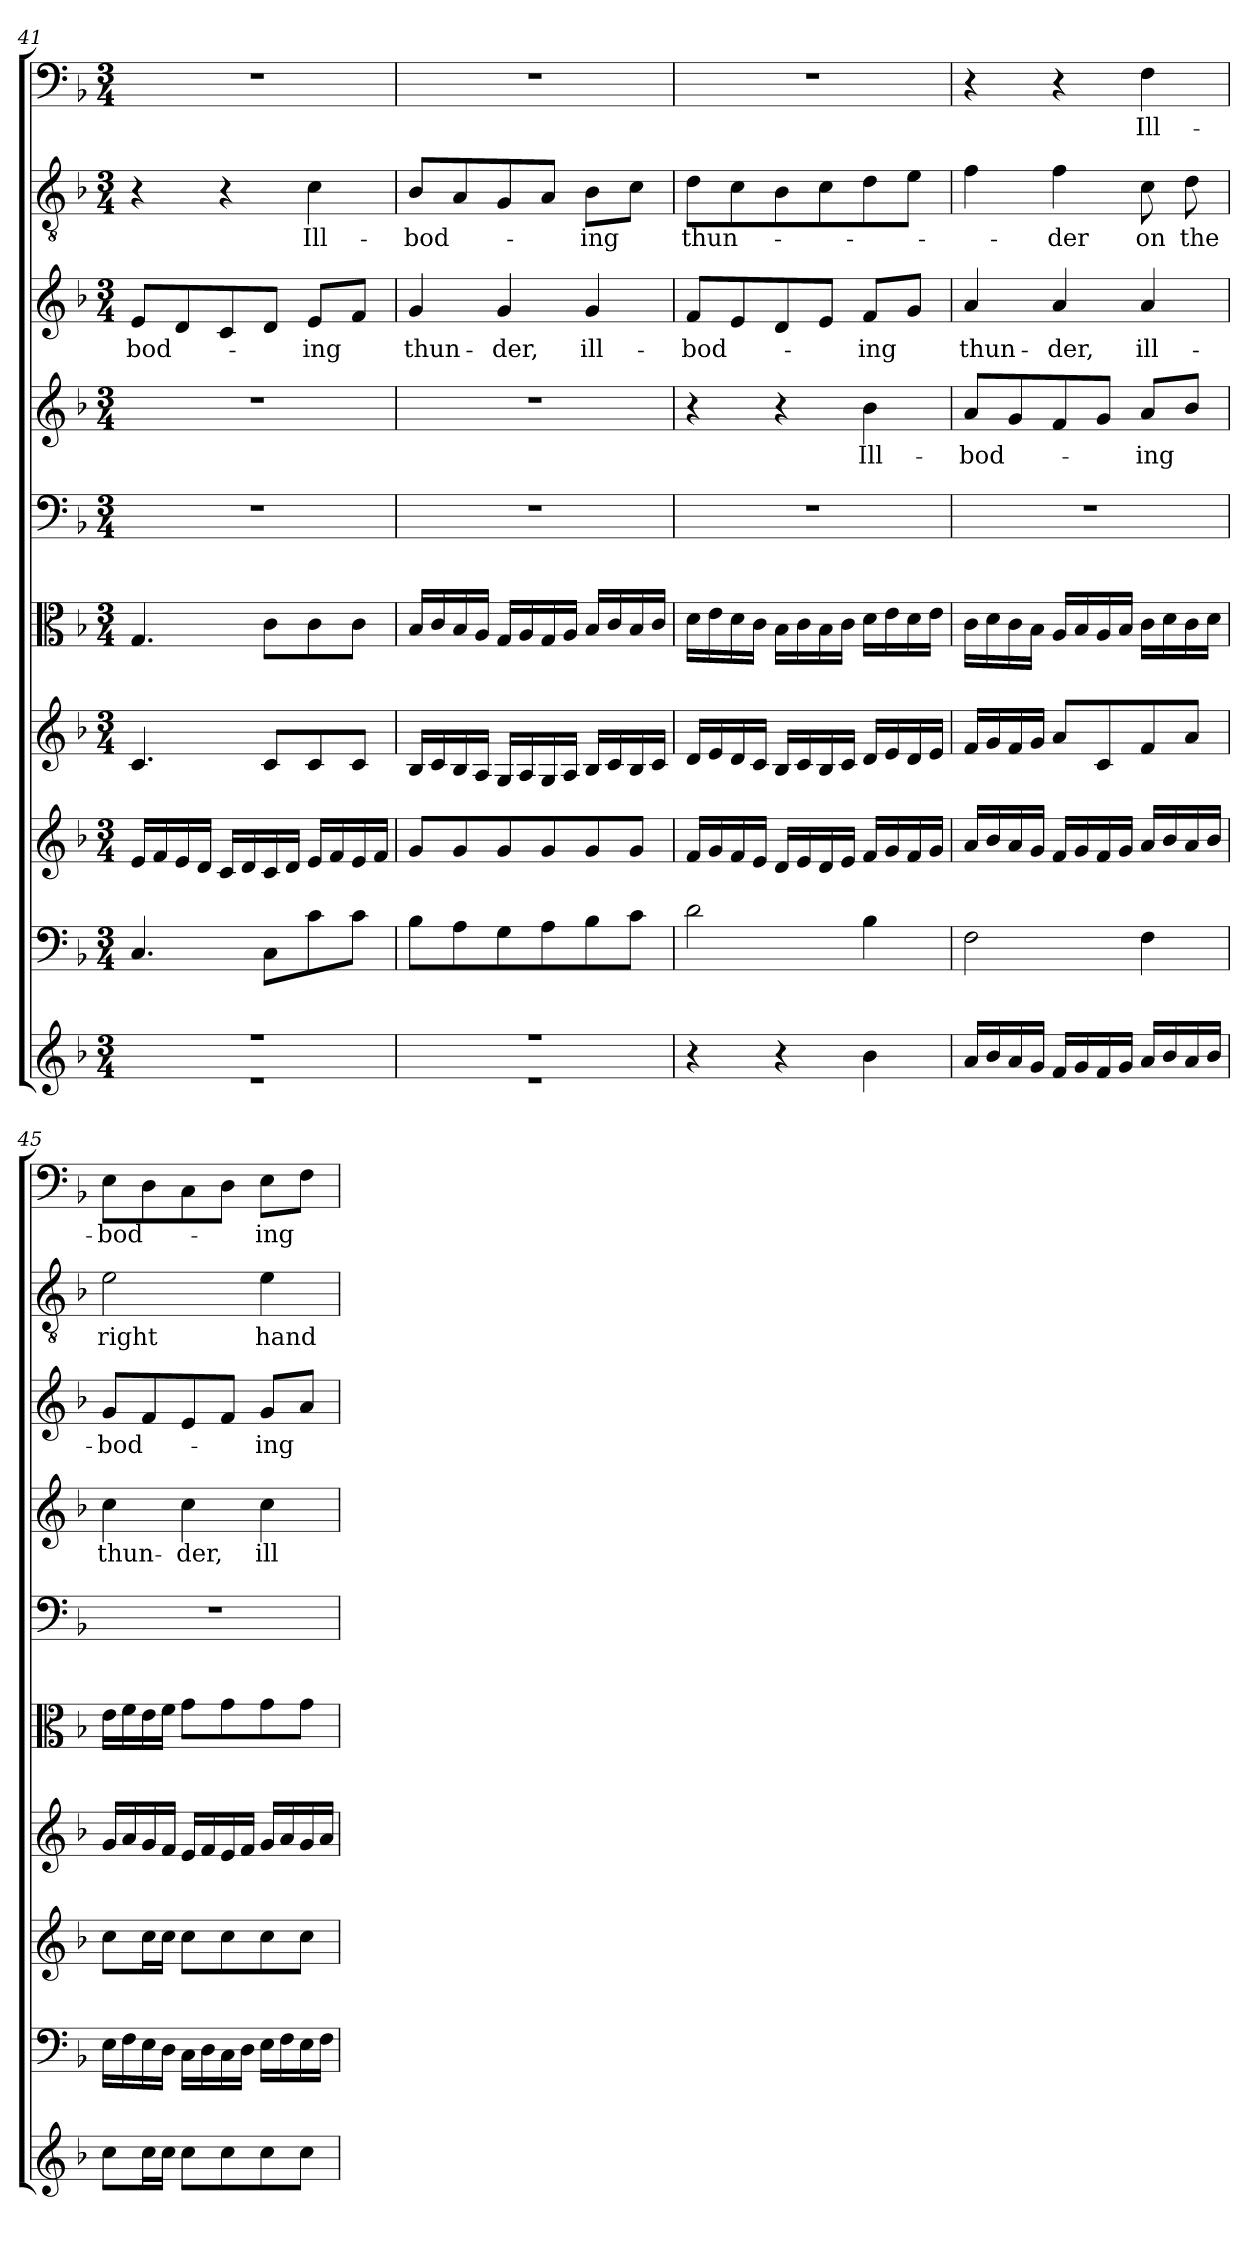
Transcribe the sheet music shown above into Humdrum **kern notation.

**kern	**kern	**kern	**kern	**kern	**kern	**kern	**text	**kern	**text	**kern	**text	**kern	**text
*part10	*part9	*part8	*part7	*part6	*part5	*part4	*part4	*part3	*part3	*part2	*part2	*part1	*part1
*staff10	*staff9	*staff8	*staff7	*staff6	*staff5	*staff4	*staff4	*staff3	*staff3	*staff2	*staff2	*staff1	*staff1
*clefG2	*clefF4	*clefG2	*clefG2	*clefC3	*clefF4	*clefG2	*	*clefG2	*	*clefGv2	*	*clefF4	*
*k[b-]	*k[b-]	*k[b-]	*k[b-]	*k[b-]	*k[b-]	*k[b-]	*	*k[b-]	*	*k[b-]	*	*k[b-]	*
*d:	*d:	*d:	*d:	*d:	*d:	*d:	*	*d:	*	*d:	*	*d:	*
*M3/4	*M3/4	*M3/4	*M3/4	*M3/4	*M3/4	*M3/4	*	*M3/4	*	*M3/4	*	*M3/4	*
=41	=41	=41	=41	=41	=41	=41	=41	=41	=41	=41	=41	=41	=41
*^	*	*	*	*	*	*	*	*	*	*	*	*	*
2.r	2.r	4.C/	16e/LL	4.c/	4.G/	2.r	2.r	.	8e/L	-bod-	4r	.	2.r	.
.	.	.	16f/	.	.	.	.	.	.	.	.	.	.	.
.	.	.	16e/	.	.	.	.	.	8d/	.	.	.	.	.
.	.	.	16d/JJ	.	.	.	.	.	.	.	.	.	.	.
.	.	.	16c/LL	.	.	.	.	.	8c/	.	4r	.	.	.
.	.	.	16d/	.	.	.	.	.	.	.	.	.	.	.
.	.	8C\L	16c/	8c/L	8c\L	.	.	.	8d/J	.	.	.	.	.
.	.	.	16d/JJ	.	.	.	.	.	.	.	.	.	.	.
.	.	8c\	16e/LL	8c/	8c\	.	.	.	8e/L	-ing	4c\	Ill-	.	.
.	.	.	16f/	.	.	.	.	.	.	.	.	.	.	.
.	.	8c\J	16e/	8c/J	8c\J	.	.	.	8f/J	.	.	.	.	.
.	.	.	16f/JJ	.	.	.	.	.	.	.	.	.	.	.
=42	=42	=42	=42	=42	=42	=42	=42	=42	=42	=42	=42	=42	=42	=42
2.r	2.r	8B-\L	8g/L	16B-/LL	16B-/LL	2.r	2.r	.	4g/	thun-	8B-/L	-bod-	2.r	.
.	.	.	.	16c/	16c/	.	.	.	.	.	.	.	.	.
.	.	8A\	8g/	16B-/	16B-/	.	.	.	.	.	8A/	.	.	.
.	.	.	.	16A/JJ	16A/JJ	.	.	.	.	.	.	.	.	.
.	.	8G\	8g/	16G/LL	16G/LL	.	.	.	4g/	-der,	8G/	.	.	.
.	.	.	.	16A/	16A/	.	.	.	.	.	.	.	.	.
.	.	8A\	8g/	16G/	16G/	.	.	.	.	.	8A/J	.	.	.
.	.	.	.	16A/JJ	16A/JJ	.	.	.	.	.	.	.	.	.
.	.	8B-\	8g/	16B-/LL	16B-/LL	.	.	.	4g/	ill-	8B-\L	-ing	.	.
.	.	.	.	16c/	16c/	.	.	.	.	.	.	.	.	.
.	.	8c\J	8g/J	16B-/	16B-/	.	.	.	.	.	8c\J	.	.	.
.	.	.	.	16c/JJ	16c/JJ	.	.	.	.	.	.	.	.	.
*v	*v	*	*	*	*	*	*	*	*	*	*	*	*	*
=43	=43	=43	=43	=43	=43	=43	=43	=43	=43	=43	=43	=43	=43
4r	2d\	16f/LL	16d/LL	16d\LL	2.r	4r	.	8f/L	-bod-	8d\L	thun-	2.r	.
.	.	16g/	16e/	16e\	.	.	.	.	.	.	.	.	.
.	.	16f/	16d/	16d\	.	.	.	8e/	.	8c\	.	.	.
.	.	16e/JJ	16c/JJ	16c\JJ	.	.	.	.	.	.	.	.	.
4r	.	16d/LL	16B-/LL	16B-\LL	.	4r	.	8d/	.	8B-\	.	.	.
.	.	16e/	16c/	16c\	.	.	.	.	.	.	.	.	.
.	.	16d/	16B-/	16B-\	.	.	.	8e/J	.	8c\	.	.	.
.	.	16e/JJ	16c/JJ	16c\JJ	.	.	.	.	.	.	.	.	.
4b-\	4B-\	16f/LL	16d/LL	16d\LL	.	4b-\	Ill-	8f/L	-ing	8d\	.	.	.
.	.	16g/	16e/	16e\	.	.	.	.	.	.	.	.	.
.	.	16f/	16d/	16d\	.	.	.	8g/J	.	8e\J	.	.	.
.	.	16g/JJ	16e/JJ	16e\JJ	.	.	.	.	.	.	.	.	.
=44	=44	=44	=44	=44	=44	=44	=44	=44	=44	=44	=44	=44	=44
16a/LL	2F\	16a/LL	16f/LL	16c\LL	2.r	8a/L	-bod-	4a/	thun-	4f\	.	4r	.
16b-/	.	16b-/	16g/	16d\	.	.	.	.	.	.	.	.	.
16a/	.	16a/	16f/	16c\	.	8g/	.	.	.	.	.	.	.
16g/JJ	.	16g/JJ	16g/JJ	16B-\JJ	.	.	.	.	.	.	.	.	.
16f/LL	.	16f/LL	8a/L	16A/LL	.	8f/	.	4a/	-der,	4f\	-der	4r	.
16g/	.	16g/	.	16B-/	.	.	.	.	.	.	.	.	.
16f/	.	16f/	8c/	16A/	.	8g/J	.	.	.	.	.	.	.
16g/JJ	.	16g/JJ	.	16B-/JJ	.	.	.	.	.	.	.	.	.
16a/LL	4F\	16a/LL	8f/	16c\LL	.	8a/L	-ing	4a/	ill-	8c\	on	4F\	Ill-
16b-/	.	16b-/	.	16d\	.	.	.	.	.	.	.	.	.
16a/	.	16a/	8a/J	16c\	.	8b-/J	.	.	.	8d\	the	.	.
16b-/JJ	.	16b-/JJ	.	16d\JJ	.	.	.	.	.	.	.	.	.
=45	=45	=45	=45	=45	=45	=45	=45	=45	=45	=45	=45	=45	=45
8cc\L	16E\LL	8cc\L	16g/LL	16e\LL	2.r	4cc\	thun-	8g/L	-bod-	2e\	right	8E\L	-bod-
.	16F\	.	16a/	16f\	.	.	.	.	.	.	.	.	.
16cc\L	16E\	16cc\L	16g/	16e\	.	.	.	8f/	.	.	.	8D\	.
16cc\JJ	16D\JJ	16cc\JJ	16f/JJ	16f\JJ	.	.	.	.	.	.	.	.	.
8cc\L	16C\LL	8cc\L	16e/LL	8g\L	.	4cc\	-der,	8e/	.	.	.	8C\	.
.	16D\	.	16f/	.	.	.	.	.	.	.	.	.	.
8cc\	16C\	8cc\	16e/	8g\	.	.	.	8f/J	.	.	.	8D\J	.
.	16D\JJ	.	16f/JJ	.	.	.	.	.	.	.	.	.	.
8cc\	16E\LL	8cc\	16g/LL	8g\	.	4cc\	ill-	8g/L	-ing	4e\	hand	8E\L	-ing
.	16F\	.	16a/	.	.	.	.	.	.	.	.	.	.
8cc\J	16E\	8cc\J	16g/	8g\J	.	.	.	8a/J	.	.	.	8F\J	.
.	16F\JJ	.	16a/JJ	.	.	.	.	.	.	.	.	.	.
=	=	=	=	=	=	=	=	=	=	=	=	=	=
*-	*-	*-	*-	*-	*-	*-	*-	*-	*-	*-	*-	*-	*-
